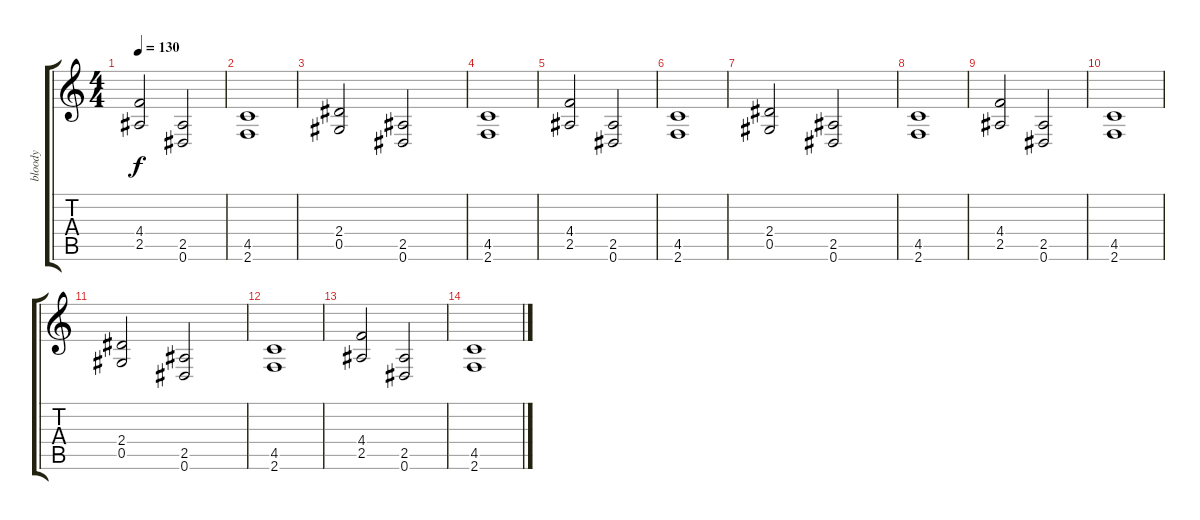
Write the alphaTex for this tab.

\track ("bloody" "bloody") {instrument distortionguitar}
\staff {score tabs}
\tuning (Eb4 Bb3 Gb3 Db3 Ab2 Eb2) {hide}
\ts (4 4)
\tempo 130
\clef g2
\ks c
(4.4 2.5).2{dy f} (2.5 0.6).2 |
(4.5 2.6).1 |
(2.4 0.5).2 (2.5 0.6).2 |
(4.5 2.6).1 |
(4.4 2.5).2 (2.5 0.6).2 |
(4.5 2.6).1 |
(2.4 0.5).2 (2.5 0.6).2 |
(4.5 2.6).1 |
(4.4 2.5).2 (2.5 0.6).2 |
(4.5 2.6).1 |
(2.4 0.5).2 (2.5 0.6).2 |
(4.5 2.6).1 |
(4.4 2.5).2 (2.5 0.6).2 |
(4.5 2.6).1
